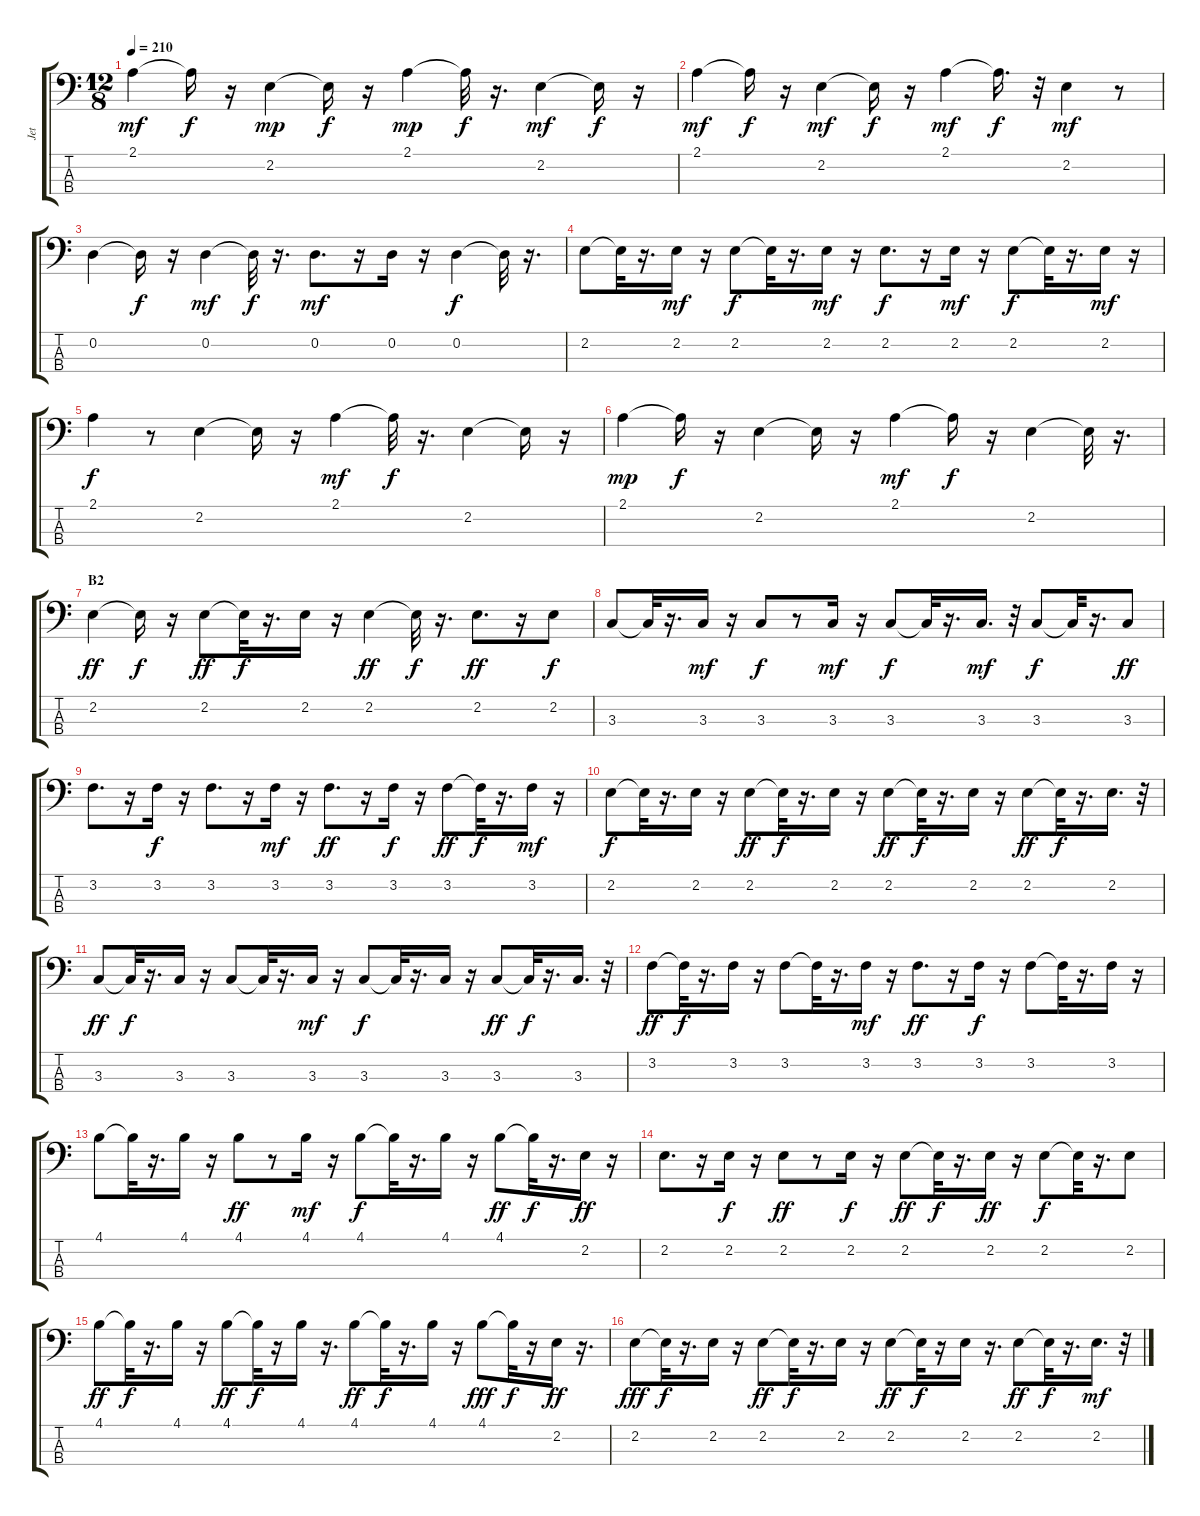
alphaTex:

\track ("Jet" "Jet") {instrument electricbassfinger}
\staff {score tabs}
\tuning (G2 D2 A1 E1) {hide}
\ts (12 8)
\tempo 210
\clef f4
\ks c
2.1.4{dy mf} 2.1{t}.16{dy f} r.16 2.2.4{dy mp} 2.2{t}.16{dy f} r.16 2.1.4{dy mp} 2.1{t}.32{dy f} r.16{d} 2.2.4{dy mf} 2.2{t}.16{dy f} r.16 |
2.1.4{dy mf} 2.1{t}.16{dy f} r.16 2.2.4{dy mf} 2.2{t}.16{dy f} r.16 2.1.4{dy mf} 2.1{t}.16{d dy f} r.32 2.2.4{dy mf} r.8 |
0.2.4 0.2{t}.16{dy f} r.16 0.2.4{dy mf} 0.2{t}.32{dy f} r.16{d} 0.2.8{d dy mf} r.16 0.2.16 r.16 0.2.4{dy f} 0.2{t}.32 r.16{d} |
2.2.8 2.2{t}.32 r.16{d} 2.2.16{dy mf} r.16 2.2.8{dy f} 2.2{t}.32 r.16{d} 2.2.16{dy mf} r.16 2.2.8{d dy f} r.16 2.2.16{dy mf} r.16 2.2.8{dy f} 2.2{t}.32 r.16{d} 2.2.16{dy mf} r.16 |
2.1.4{dy f} r.8 2.2.4 2.2{t}.16 r.16 2.1.4{dy mf} 2.1{t}.32{dy f} r.16{d} 2.2.4 2.2{t}.16 r.16 |
2.1.4{dy mp} 2.1{t}.16{dy f} r.16 2.2.4 2.2{t}.16 r.16 2.1.4{dy mf} 2.1{t}.16{dy f} r.16 2.2.4 2.2{t}.32 r.16{d} |
\section ("" "B2")
2.2.4{dy ff} 2.2{t}.16{dy f} r.16 2.2.8{dy ff} 2.2{t}.32{dy f} r.16{d} 2.2.16 r.16 2.2.4{dy ff} 2.2{t}.32{dy f} r.16{d} 2.2.8{d dy ff} r.16 2.2.8{dy f} |
3.3.8 3.3{t}.32 r.16{d} 3.3.16{dy mf} r.16 3.3.8{dy f} r.8 3.3.16{dy mf} r.16 3.3.8{dy f} 3.3{t}.32 r.16{d} 3.3.16{d dy mf} r.32 3.3.8{dy f} 3.3{t}.32 r.16{d} 3.3.8{dy ff} |
3.2.8{d} r.16 3.2.16{dy f} r.16 3.2.8{d} r.16 3.2.16{dy mf} r.16 3.2.8{d dy ff} r.16 3.2.16{dy f} r.16 3.2.8{dy ff} 3.2{t}.32{dy f} r.16{d} 3.2.16{dy mf} r.16 |
2.2.8{dy f} 2.2{t}.32 r.16{d} 2.2.16 r.16 2.2.8{dy ff} 2.2{t}.32{dy f} r.16{d} 2.2.16 r.16 2.2.8{dy ff} 2.2{t}.32{dy f} r.16{d} 2.2.16 r.16 2.2.8{dy ff} 2.2{t}.32{dy f} r.16{d} 2.2.16{d} r.32 |
3.3.8{dy ff} 3.3{t}.32{dy f} r.16{d} 3.3.16 r.16 3.3.8 3.3{t}.32 r.16{d} 3.3.16{dy mf} r.16 3.3.8{dy f} 3.3{t}.32 r.16{d} 3.3.16 r.16 3.3.8{dy ff} 3.3{t}.32{dy f} r.16{d} 3.3.16{d} r.32 |
3.2.8{dy ff} 3.2{t}.32{dy f} r.16{d} 3.2.16 r.16 3.2.8 3.2{t}.32 r.16{d} 3.2.16{dy mf} r.16 3.2.8{d dy ff} r.16 3.2.16{dy f} r.16 3.2.8 3.2{t}.32 r.16{d} 3.2.16 r.16 |
4.1.8 4.1{t}.32 r.16{d} 4.1.16 r.16 4.1.8{dy ff} r.8 4.1.16{dy mf} r.16 4.1.8{dy f} 4.1{t}.32 r.16{d} 4.1.16 r.16 4.1.8{dy ff} 4.1{t}.32{dy f} r.16{d} 2.2.16{dy ff} r.16 |
2.2.8{d} r.16 2.2.16{dy f} r.16 2.2.8{dy ff} r.8 2.2.16{dy f} r.16 2.2.8{dy ff} 2.2{t}.32{dy f} r.16{d} 2.2.16{dy ff} r.16 2.2.8{dy f} 2.2{t}.32 r.16{d} 2.2.8 |
4.1.8{dy ff} 4.1{t}.32{dy f} r.16{d} 4.1.16 r.16 4.1.8{dy ff} 4.1{t}.32{dy f} r.16 4.1.16 r.16{d} 4.1.8{dy ff} 4.1{t}.32{dy f} r.16{d} 4.1.16 r.16 4.1.8{dy fff} 4.1{t}.32{dy f} r.16 2.2.16{dy ff} r.16{d} |
2.2.8{dy fff} 2.2{t}.32{dy f} r.16{d} 2.2.16 r.16 2.2.8{dy ff} 2.2{t}.32{dy f} r.16{d} 2.2.16 r.16 2.2.8{dy ff} 2.2{t}.32{dy f} r.16 2.2.16 r.16{d} 2.2.8{dy ff} 2.2{t}.32{dy f} r.16{d} 2.2.16{d dy mf} r.32
